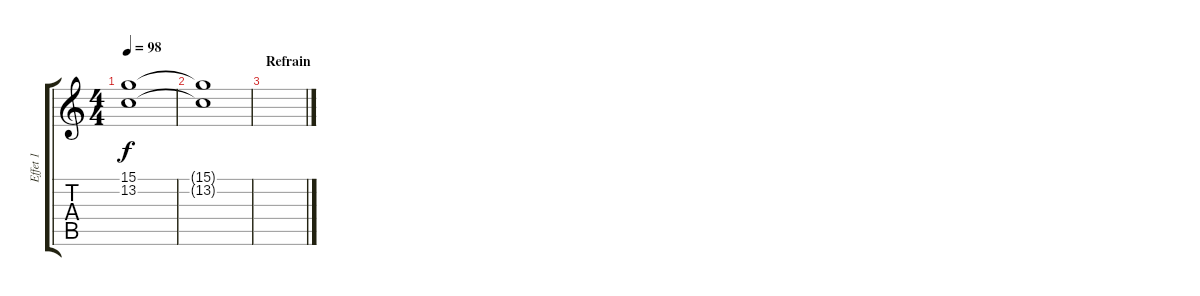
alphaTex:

\track ("Effet 1" "Effet 1") {instrument lead2sawtooth}
\staff {score tabs}
\tuning (E4 B3 G3 D3 A2 E2) {hide}
\ts (4 4)
\tempo 98
\clef g2
\ks c
(15.1 13.2).1{dy f} |
(15.1{t} 13.2{t}).1 |
\section ("" "Refrain")
